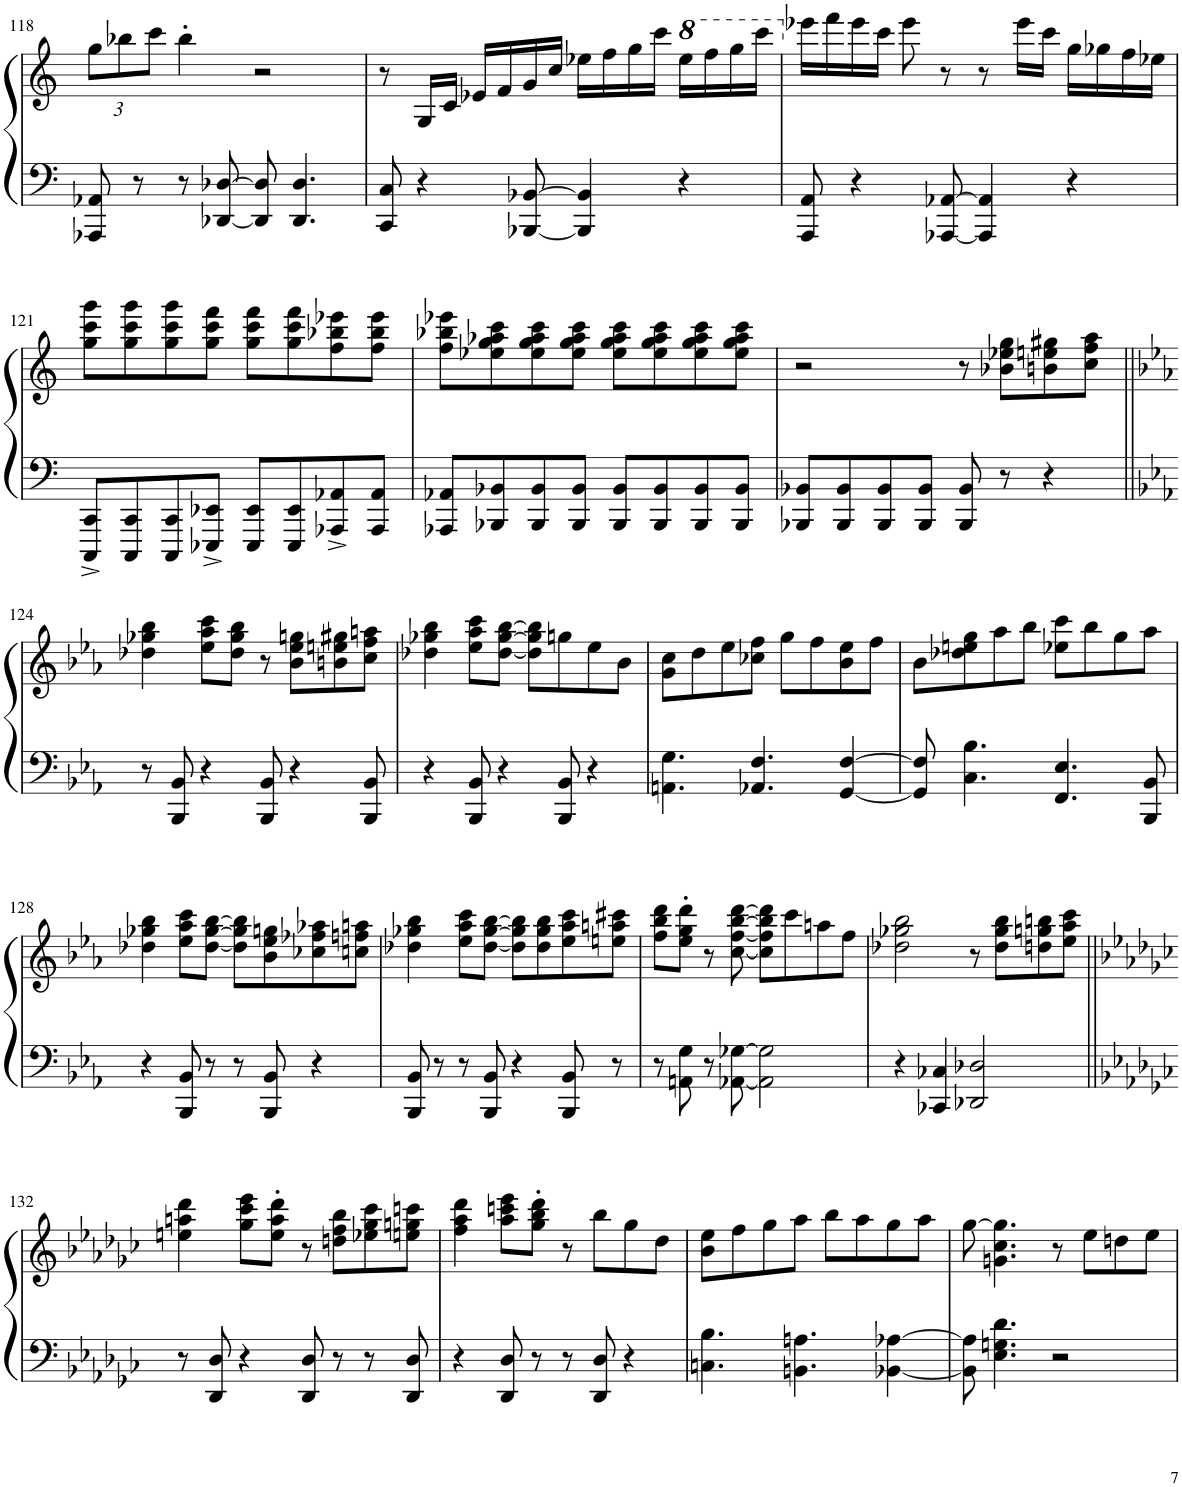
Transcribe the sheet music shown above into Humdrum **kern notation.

**kern	**kern
*part1	*part1
*staff2	*staff1
*I"Piano	*
*I'Pno.	*
!!LO:PB:g=z
*clefF4	*clefG2
*k[]	*k[]
*M4/4	*M4/4
*	*Xbrackettup
=118	=118
8AAA-X/ 8AA-X/	12gg\L
.	12bb-X\
8r	.
.	12ccc\J
8r	4bb-'\
[8DD-X/ [8D-X/	.
8DD-/] 8D-/]	2r
4.DD-/ 4.D-/	.
=119	=119
8CC/ 8C/	8r
4r	16G/LL
.	16c/JJ
.	16e-X/LL
.	16f/
[8BBB-X/ [8BB-X/	16g/
.	16cc/JJ
4BBB-/] 4BB-/]	16ee-X\LL
.	16ff\
.	16gg\
.	16ccc\JJ
*	*8va
4r	16eee-\LL
.	16fff\
.	16ggg\
.	16cccc\JJ
=120	=120
*	*X8va
8AAA/ 8AA/	16eee-X\LL
.	16fff\
4r	16eee-\
.	16ccc\JJ
.	8eee-\
[8AAA-X/ [8AA-X/	8r
4AAA-/] 4AA-/]	8r
.	16eee-\LL
.	16ccc\JJ
4r	16gg\LL
.	16gg-X\
.	16ff\
.	16ee-X\JJ
!!LO:LB:g=z
=121	=121
8CCC/^ 8CC/^L	8gg\ 8ccc\ 8ggg\L
8CCC/ 8CC/	8gg\ 8ccc\ 8ggg\
8CCC/ 8CC/	8gg\ 8ccc\ 8ggg\
8EEE-X/^ 8EE-X/^J	8gg\ 8ccc\ 8fff\J
8EEE-/ 8EE-/L	8gg\ 8ccc\ 8fff\L
8EEE-/ 8EE-/	8gg\ 8ccc\ 8fff\
8AAA-X/^ 8AA-X/^	8ff\ 8bb-X\ 8eee-X\
8AAA-/ 8AA-/J	8ff\ 8bb-\ 8eee-\J
=122	=122
8AAA-X/ 8AA-X/L	8ff\ 8bb-X\ 8eee-X\L
8BBB-X/ 8BB-X/	8ee-X\ 8gg\ 8aa-X\ 8ccc\
8BBB-/ 8BB-/	8ee-\ 8gg\ 8aa-\ 8ccc\
8BBB-/ 8BB-/J	8ee-\ 8gg\ 8aa-\ 8ccc\J
8BBB-/ 8BB-/L	8ee-\ 8gg\ 8aa-\ 8ccc\L
8BBB-/ 8BB-/	8ee-\ 8gg\ 8aa-\ 8ccc\
8BBB-/ 8BB-/	8ee-\ 8gg\ 8aa-\ 8ccc\
8BBB-/ 8BB-/J	8ee-\ 8gg\ 8aa-\ 8ccc\J
=123	=123
8BBB-X/ 8BB-X/L	2r
8BBB-/ 8BB-/	.
8BBB-/ 8BB-/	.
8BBB-/ 8BB-/J	.
8BBB-/ 8BB-/	8r
8r	8b-X\ 8ee-X\ 8gg\L
4r	8bn\ 8een\ 8gg#X\
.	8cc\ 8ff\ 8aa\J
!!LO:LB:g=z
=124||	=124||
*k[b-e-a-]	*k[b-e-a-]
8r	4dd-X\ 4gg-X\ 4bb-\
8BBB-/ 8BB-/	.
4r	8ee-\ 8aa-\ 8ccc\L
.	8dd-\ 8gg-\ 8bb-\J
8BBB-/ 8BB-/	8r
4r	8b-\ 8ee-\ 8ggn\L
.	8bn\ 8een\ 8gg#X\
8BBB-/ 8BB-/	8cc\ 8ff\ 8aan\J
=125	=125
4r	4dd-X\ 4gg-X\ 4bb-\
8BBB-/ 8BB-/	8ee-\ 8aa-\ 8ccc\L
4r	[8dd-\ [8gg-\ [8bb-\J
.	8dd-\] 8gg-\] 8bb-\]L
8BBB-/ 8BB-/	8ggn\
4r	8ee-\
.	8b-\J
=126	=126
4.AAn\ 4.G\	8g\ 8cc\L
.	8dd\
.	8ee-\
4.AA-X/ 4.F/	8cc-X\ 8ff\J
.	8gg\L
.	8ff\
[4GG/ [4F/	8b-\ 8ee-\
.	8ff\J
=127	=127
8GG/] 8F/]	8b-\L
4.C\ 4.B-\	8dd-X\ 8een\ 8gg\
.	8aa-\
.	8bb-\J
4.FF/ 4.E-/	8ee-X\ 8ccc\L
.	8bb-\
.	8gg\
8BBB-/ 8BB-/	8aa-\J
!!LO:LB:g=z
=128	=128
4r	4dd-X\ 4gg-X\ 4bb-\
8BBB-/ 8BB-/	8ee-\ 8aa-\ 8ccc\L
8r	[8dd-\ [8gg-\ [8bb-\J
8r	8dd-\] 8gg-\] 8bb-\]L
8BBB-/ 8BB-/	8b-\ 8ee-\ 8ggn\
4r	8cc-X\ 8ff-X\ 8aa-X\
.	8ccn\ 8ffn\ 8aan\J
=129	=129
8BBB-/ 8BB-/	4dd-X\ 4gg-X\ 4bb-\
8r	.
8r	8ee-\ 8aa-\ 8ccc\L
8BBB-/ 8BB-/	[8dd-\ [8gg-\ [8bb-\J
4r	8dd-\] 8gg-\] 8bb-\]L
.	8dd-\ 8gg-\ 8bb-\
8BBB-/ 8BB-/	8ee-\ 8aa-\ 8ccc\
8r	8een\ 8aan\ 8ccc#X\J
=130	=130
8r	8ff\ 8bb-\ 8ddd\L
8AAn\ 8G\	8ee-\' 8gg\' 8ddd\'J
8r	8r
[8AA-X\ [8G-X\	[8cc\ [8ff\ [8bb-\ [8ddd\
2AA-\] 2G-\]	8cc\] 8ff\] 8bb-\] 8ddd\]L
.	8ccc\
.	8aan\
.	8ff\J
=131	=131
4r	2dd-X\ 2gg-X\ 2bb-\
4CC-X/ 4C-X/	.
2DD-X/ 2D-X/	8r
.	8dd-\ 8gg-\ 8bb-\L
.	8ddn\ 8ggn\ 8bbn\
.	8ee-\ 8aa-\ 8ccc\J
!!LO:LB:g=z
=132||	=132||
*k[b-e-a-d-g-c-]	*k[b-e-a-d-g-c-]
8r	4een\ 4aan\ 4ddd-\
8DD-/ 8D-/	.
4r	8gg-\ 8ccc-\ 8eee-\L
.	8ee\' 8aa\' 8ddd-\'J
8DD-/ 8D-/	8r
8r	8ddn\ 8ff\ 8bb-\L
8r	8ee-X\ 8gg-\ 8ccc-\
8DD-/ 8D-/	8een\ 8ggn\ 8cccn\J
=133	=133
4r	4ff\ 4aa-\ 4ddd-\
8DD-/ 8D-/	8aa-\ 8cccn\ 8eee-\L
8r	8gg-\' 8bb-\' 8ddd-\'J
8r	8r
8DD-/ 8D-/	8bb-\L
4r	8gg-\
.	8dd-\J
=134	=134
4.Cn\ 4.B-\	8b-\ 8ee-\L
.	8ff\
.	8gg-\
4.BBn\ 4.An\	8aa-\J
.	8bb-\L
.	8aa-\
[4BB-X\ [4A-X\	8gg-\
.	8aa-\J
=135	=135
8BB-\] 8A-\]	[8gg-\
4.E-\ 4.Gn\ 4.d-\	4.gn\ 4.cc-\ 4.gg-\]
2r	8r
.	8ee-\L
.	8ddn\
.	8ee-\J
=	=
*-	*-
